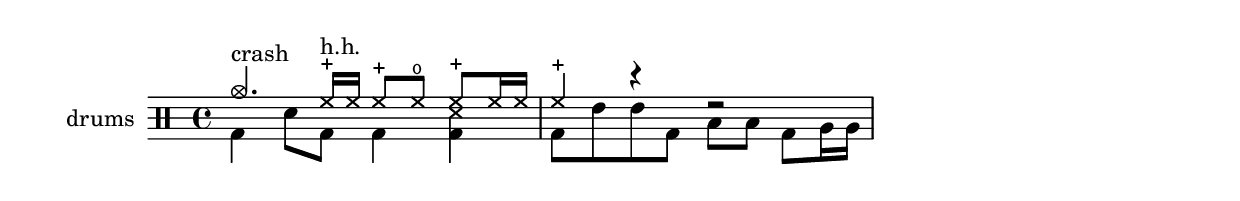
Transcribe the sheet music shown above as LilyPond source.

\version "2.22.0"
%{
  Reference: https://lilypondcookbook.com/
%}

drh = \drummode { cymc4.^"crash" hhc16^"h.h." hh hhc8 hho hhc8 hh16 hh hhc4 r4 r2 }
drl = \drummode { bd4 sn8 bd bd4 << bd ss >>  bd8 tommh tommh bd toml toml bd tomfh16 tomfh }

\score {
    \new DrumStaff <<
      \set Staff.instrumentName = #"drums"
      \new DrumVoice { \stemUp \drh }
      \new DrumVoice { \stemDown \drl }
    >>
  \layout { }
  \midi {
    \context {
      \Score
      tempoWholesPerMinute = #(ly:make-moment 70 4)
    }
  }
}
